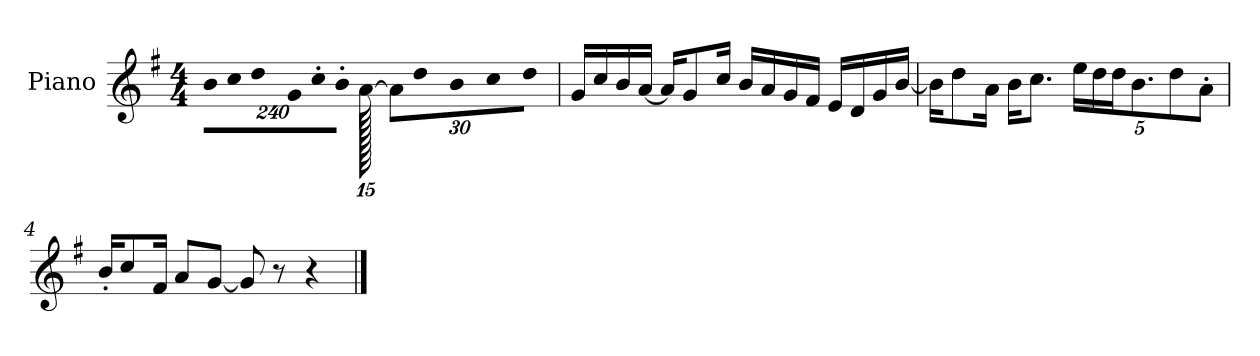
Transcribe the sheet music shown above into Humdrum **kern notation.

**kern
*part1
*staff1
*I"Piano
*I'P-no
*clefG2
*k[f#]
*M4/4
*MM90
*Xbrackettup
=1
!LO:N:vis=16
1920%137b\LL
!LO:N:vis=16
1920%137cc\J
!LO:N:vis=8
960%137dd\
!LO:N:vis=16
1920%137g\L
!LO:N:vis=16
1920%137cc'\
!LO:N:vis=16
1920%137b'\JJ
[1920a\
240%17a\L]
!LO:N:vis=8
960%137dd\
!LO:N:vis=16
1920%137b\L
!LO:N:vis=16
1920%137cc\J
!LO:N:vis=8
960%137dd\J
=2
16g/LL
16cc/
16b/
[16a/JJ
16a/KL]
8g/
16cc/Jk
16b/LL
16a/
16g/
16f#/JJ
16e/LL
16d/
16g/
[16b/JJ
=3
16b\KL]
8dd\
16a\Jk
16b\KL
8.cc\J
20ee\LL
20dd\
20dd\J
10.b\
10dd\
10a'\J
!!LO:LB:g=z
=4
16b'/KL
8cc/
16f#/Jk
8a/L
[8g/J
8g/]
8r
4r
==
*-
